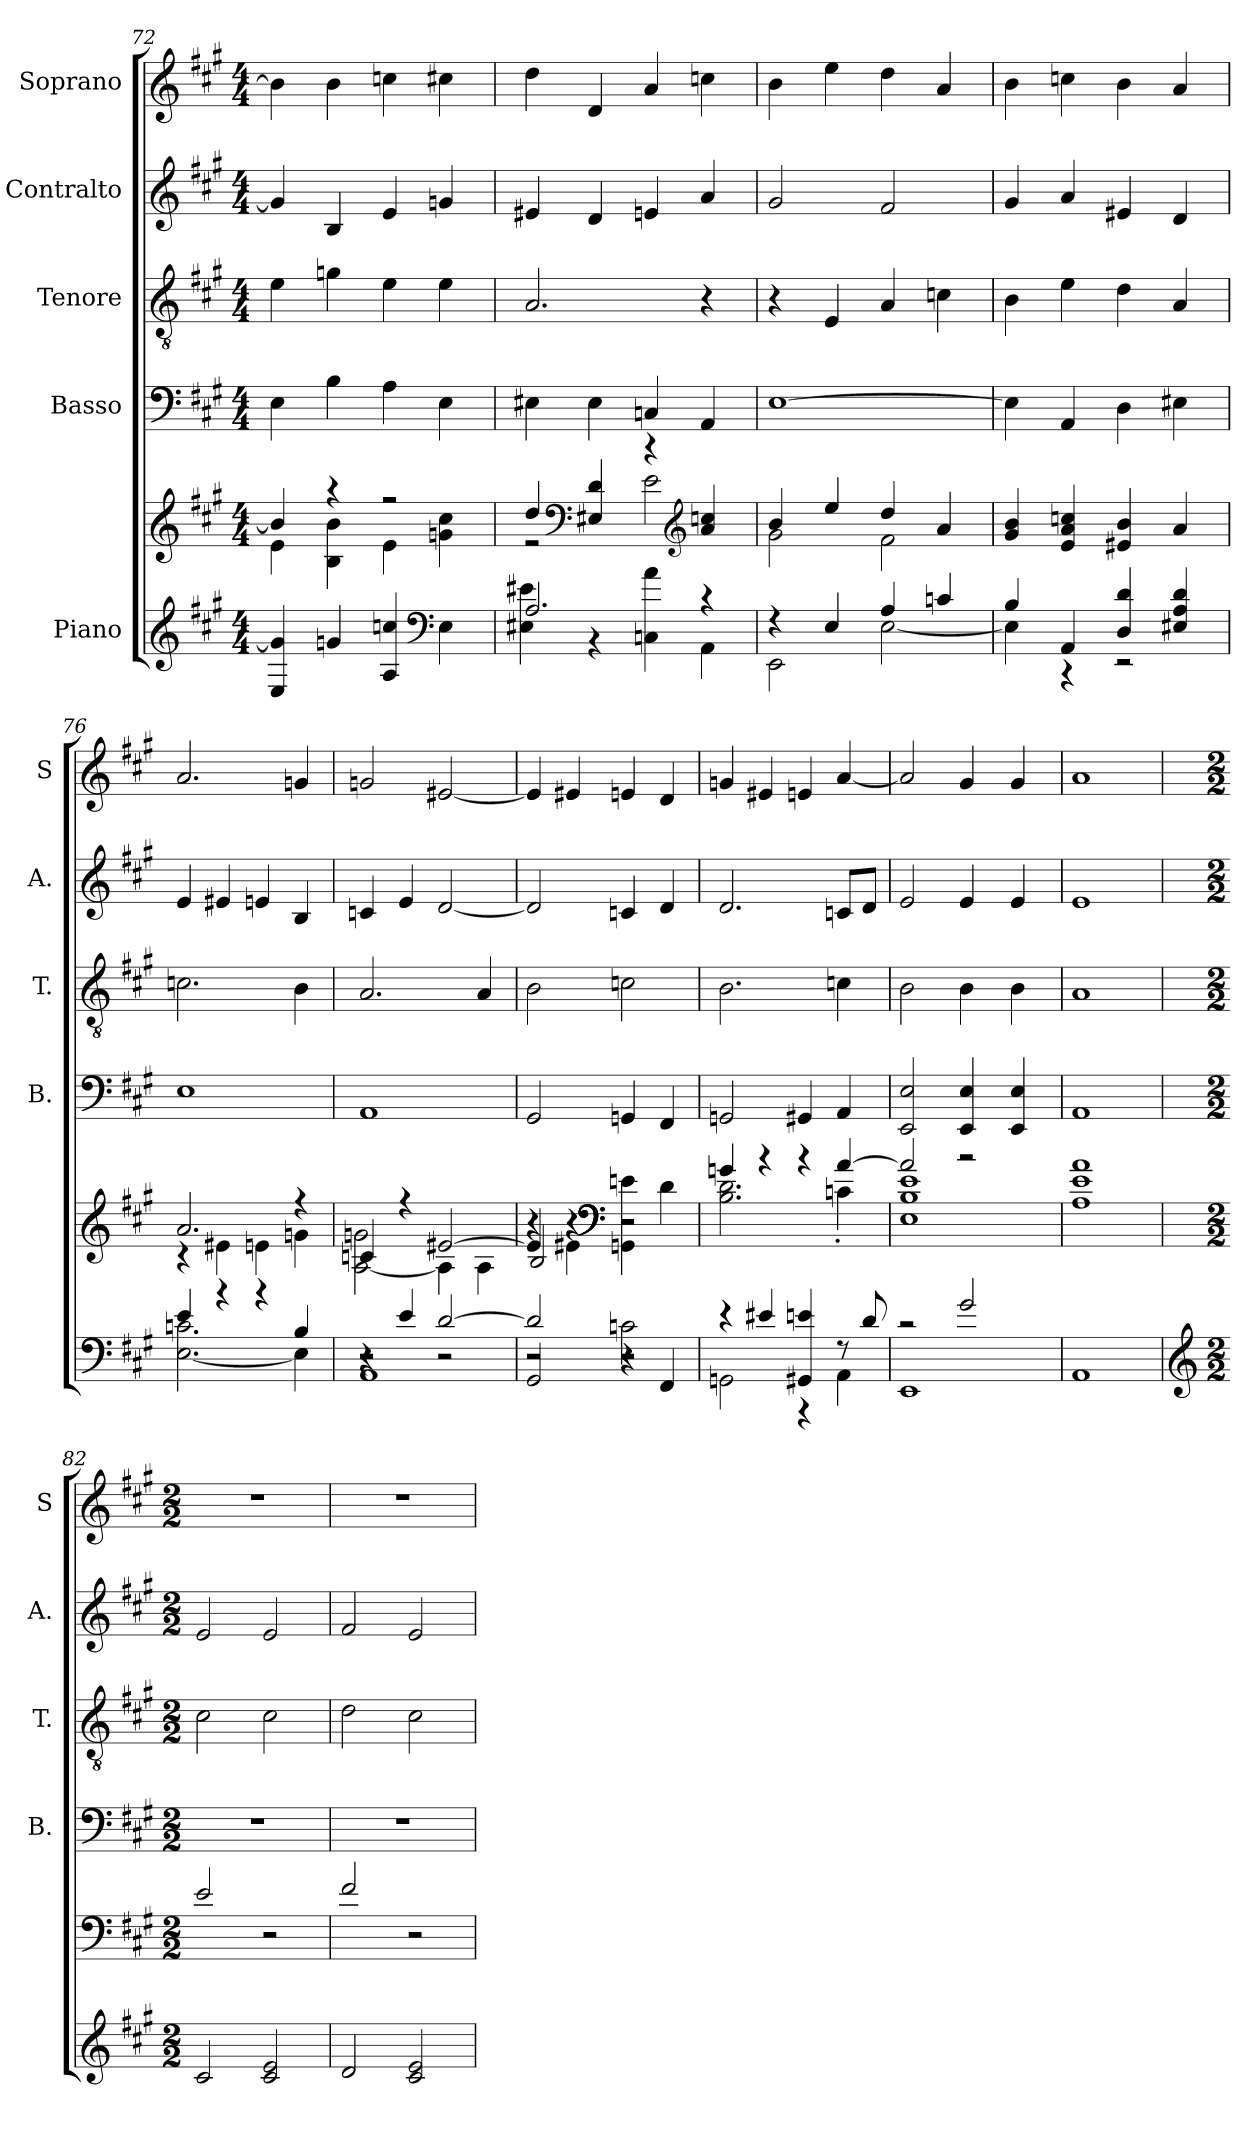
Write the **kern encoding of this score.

**kern	**kern	**kern	**kern	**kern	**kern
*part5	*part5	*part4	*part3	*part2	*part1
*staff6	*staff5	*staff4	*staff3	*staff2	*staff1
*I"Piano	*	*I"Basso	*I"Tenore	*I"Contralto	*I"Soprano
*	*	*I'B.	*I'T.	*I'A.	*I'S
*clefG2	*clefG2	*clefF4	*clefGv2	*clefG2	*clefG2
*k[f#c#g#]	*k[f#c#g#]	*k[f#c#g#]	*k[f#c#g#]	*k[f#c#g#]	*k[f#c#g#]
*M4/4	*M4/4	*M4/4	*M4/4	*M4/4	*M4/4
=72	=72	=72	=72	=72	=72
*	*^	*	*	*	*
4E/ 4g/]	4b/]	4e\	4E\	4e\	4g/]	4b\]
4gn/	4r	4B\ 4b\	4B\	4gn\	4B/	4b\
4A/ 4ccn/	2r	4e\	4A\	4e\	4e/	4ccn\
*clefF4	*	*	*	*	*	*
4E\	.	4gn\ 4cc#\	4E\	4e\	4gn/	4cc#X\
!!LO:PB:g=z
=73	=73	=73	=73	=73	=73	=73
*^	*	*	*	*	*	*
2.A/	4E#X\ 4e#X\	4dd/	2r	4E#X\	2.A/	4e#X/	4dd\
*	*	*clefF4	*	*	*	*	*
.	4r	4E#X/ 4d/	.	4E#\	.	4d/	4d/
.	4Cn\ 4a\	4r	2e\	4Cn/	.	4en/	4a/
*	*	*clefG2	*	*	*	*	*
4r	4AA\	4a/ 4ccn/	.	4AA/	4r	4a/	4ccn\
=74	=74	=74	=74	=74	=74	=74	=74
4r	2EE\	4b/	2g#\	[1E	4r	2g#/	4b\
4E/	.	4ee/	.	.	4E/	.	4ee\
4A/	[2E\	4dd/	2f#\	.	4A/	2f#/	4dd\
4cn/	.	4a/	.	.	4cn\	.	4a/
*	*	*v	*v	*	*	*	*
=75	=75	=75	=75	=75	=75	=75
4B/	4E\]	4g#/ 4b/	4E\]	4B\	4g#/	4b\
4AA/	4r	4e/ 4a/ 4ccn/	4AA/	4e\	4a/	4ccn\
4D/ 4d/	2r	4e#X/ 4b/	4D\	4d\	4e#X/	4b\
4E#X/ 4A/ 4d/	.	4a/	4E#X\	4A/	4d/	4a/
=76	=76	=76	=76	=76	=76	=76
*	*	*^	*	*	*	*
4e/	[2.E\ 2.cn\	2.a/	4r	1E	2.cn\	4e/	2.a/
4r	.	.	4e#X\	.	.	4e#X/	.
4r	.	.	4en\	.	.	4en/	.
4B/	4E\]	4r	4gn\	.	4B\	4B/	4gn/
=77	=77	=77	=77	=77	=77	=77	=77
*	*^	*	*	*	*	*	*
2r	1AA	4r	4cn/	[2A\ 2gn\	1AA	2.A/	4cn/	2gn/
.	.	4e/	4r	.	.	.	4e/	.
[2d/	.	2r	[2e#X/	4A\]	.	.	[2d/	[2e#X/
.	.	.	.	4A\	.	4A/	.	.
!!LO:PB:g=z
=78	=78	=78	=78	=78	=78	=78	=78	=78
*	*	*	*	*^	*	*	*	*
2d/]	2r	2GG#/	4e#/]	4r	2B/	2GG#/	2B\	2d/]	4e#/]
.	.	.	4r	4e#X\	.	.	.	.	4e#X/
*	*	*	*clefF4	*	*	*	*	*	*
2r	2cn\	4r	2r	4GGn\ 4en\	2r	4GGn/	2cn\	4cn/	4en/
.	.	4FF#/	.	4d\	.	4FF#/	.	4d/	4d/
*	*v	*v	*	*	*	*	*	*	*
*	*	*	*v	*v	*	*	*	*
=79	=79	=79	=79	=79	=79	=79	=79
4r	2GGn\	4gn/	2.B\ 2.d\	2GGn/	2.B\	2.d/	4gn/
4e#X/	.	4r	.	.	.	.	4e#X/
4GG#X/ 4en/	4r	4r	.	4GG#X/	.	.	4en/
8r	4AA\	[4a/	4cn'\	4AA/	4cn\	8cn/L	[4a/
8d/	.	.	.	.	.	8d/J	.
=80	=80	=80	=80	=80	=80	=80	=80
*	*	*	*	*	*	*	*^
*	*	*	*	*	*	*	*	*^
2r	1EE	2a/]	1E 1B 1e	2EE/ 2E/	2B\	2e/	2a/]	2ryy	2..ryy
2g#/	.	2r	.	4EE/ 4E/	4B\	4e/	4g#/	8ryy	.
*	*	*	*	*	*	*	*MM115	*	*
.	.	.	.	.	.	.	.	4.ryy	.
*	*	*	*	*	*	*	*MM106	*	*
.	.	.	.	4EE/ 4E/	4B\	4e/	4g#/	.	.
*	*	*	*	*	*	*	*MM98	*	*
.	.	.	.	.	.	.	.	.	8ryy
*v	*v	*	*	*	*	*	*v	*v	*v
*	*v	*v	*	*	*	*
*	*	*	*	*	*MM93
=81	=81	=81	=81	=81	=81
*	*	*	*	*	*MM66
1AA	1A 1e 1a	1AA	1A	1e	1a
=82	=82	=82	=82	=82	=82
*clefG2	*	*	*	*	*
*M2/2	*M2/2	*M2/2	*M2/2	*M2/2	*M2/2
*	*	*	*	*	*MM120
2c#/	2e/	1r	2c#\	2e/	1r
2c#/ 2e/	2r	.	2c#\	2e/	.
=83	=83	=83	=83	=83	=83
2d/	2f#/	1r	2d\	2f#/	1r
2c#/ 2e/	2r	.	2c#\	2e/	.
=	=	=	=	=	=
*-	*-	*-	*-	*-	*-
